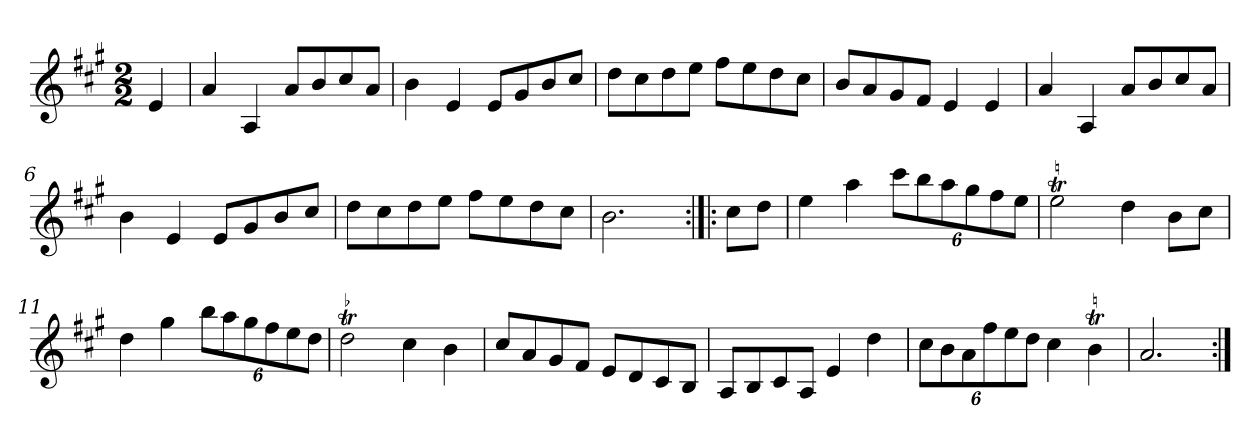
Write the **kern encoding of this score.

**kern
*part1
*staff1
*clefG2
*k[f#c#g#]
*A:
*M2/2
*MM120
=
4e
=1
4a
4A
8a/L
8b/
8cc#/
8a/J
=2
4b
4e
8e/L
8g#/
8b/
8cc#/J
=3
8dd\L
8cc#\
8dd\
8ee\J
8ff#\L
8ee\
8dd\
8cc#\J
=4
8b/L
8a/
8g#/
8f#/J
4e
4e
=5
4a
4A
8a/L
8b/
8cc#/
8a/J
=6
4b
4e
8e/L
8g#/
8b/
8cc#/J
=7
8dd\L
8cc#\
8dd\
8ee\J
8ff#\L
8ee\
8dd\
8cc#\J
=8
2.b
=:|!|:
8cc#\L
8dd\J
=9
4ee
4aa
12ccc#\L
12bb\
12aa\
12gg#\
12ff#\
12ee\J
=10
2eet
4dd
8b\L
8cc#\J
=11
4dd
4gg#
12bb\L
12aa\
12gg#\
12ff#\
12ee\
12dd\J
=12
!LO:TR:acc=-
2ddt
4cc#
4b
=13
8cc#/L
8a/
8g#/
8f#/J
8e/L
8d/
8c#/
8B/J
=14
8A/L
8B/
8c#/
8A/J
4e
4dd
=15
12cc#\L
12b\
12a\
12ff#\
12ee\
12dd\J
4cc#
4bt
=16
2.a
=:|!
*-
